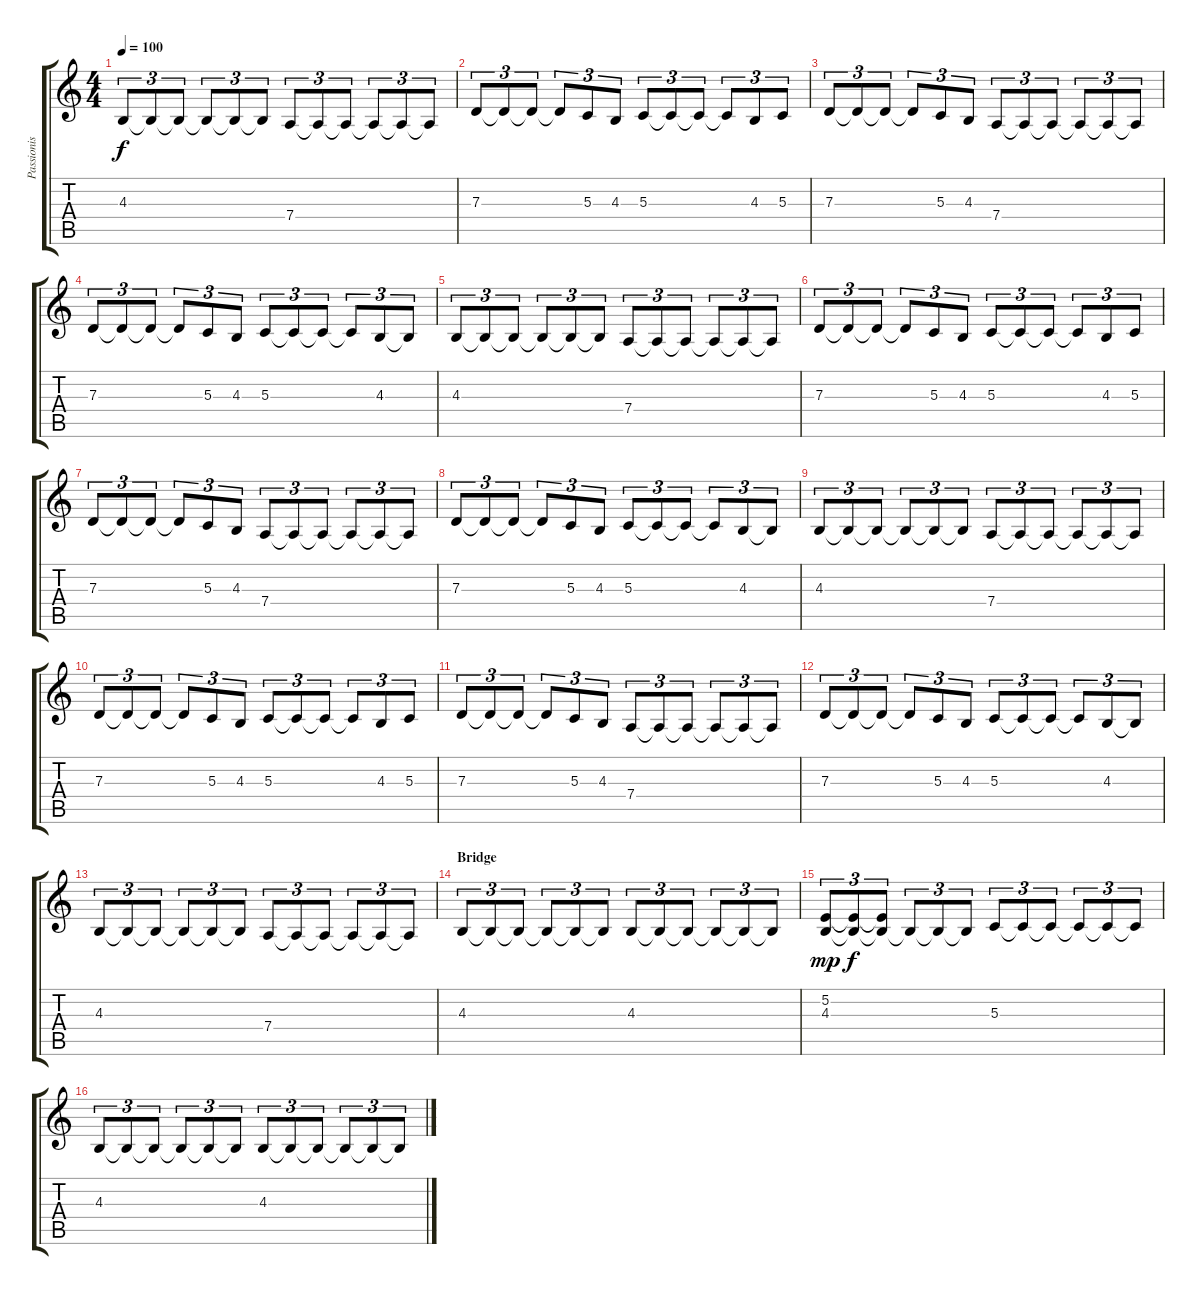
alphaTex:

\track ("Passionis" "Passionis") {instrument choiraahs}
\staff {score tabs}
\tuning (E4 B3 G3 D3 A2 E2) {hide}
\ts (4 4)
\tempo 100
\clef g2
\ks c
4.3.8{tu (3 2) dy f} 4.3{t}.8{tu (3 2)} 4.3{t}.8{tu (3 2)} 4.3{t}.8{tu (3 2)} 4.3{t}.8{tu (3 2)} 4.3{t}.8{tu (3 2)} 7.4.8{tu (3 2)} 7.4{t}.8{tu (3 2)} 7.4{t}.8{tu (3 2)} 7.4{t}.8{tu (3 2)} 7.4{t}.8{tu (3 2)} 7.4{t}.8{tu (3 2)} |
7.3.8{tu (3 2)} 7.3{t}.8{tu (3 2)} 7.3{t}.8{tu (3 2)} 7.3{t}.8{tu (3 2)} 5.3.8{tu (3 2)} 4.3.8{tu (3 2)} 5.3.8{tu (3 2)} 5.3{t}.8{tu (3 2)} 5.3{t}.8{tu (3 2)} 5.3{t}.8{tu (3 2)} 4.3.8{tu (3 2)} 5.3.8{tu (3 2)} |
7.3.8{tu (3 2)} 7.3{t}.8{tu (3 2)} 7.3{t}.8{tu (3 2)} 7.3{t}.8{tu (3 2)} 5.3.8{tu (3 2)} 4.3.8{tu (3 2)} 7.4.8{tu (3 2)} 7.4{t}.8{tu (3 2)} 7.4{t}.8{tu (3 2)} 7.4{t}.8{tu (3 2)} 7.4{t}.8{tu (3 2)} 7.4{t}.8{tu (3 2)} |
7.3.8{tu (3 2)} 7.3{t}.8{tu (3 2)} 7.3{t}.8{tu (3 2)} 7.3{t}.8{tu (3 2)} 5.3.8{tu (3 2)} 4.3.8{tu (3 2)} 5.3.8{tu (3 2)} 5.3{t}.8{tu (3 2)} 5.3{t}.8{tu (3 2)} 5.3{t}.8{tu (3 2)} 4.3.8{tu (3 2)} 4.3{t}.8{tu (3 2)} |
4.3.8{tu (3 2)} 4.3{t}.8{tu (3 2)} 4.3{t}.8{tu (3 2)} 4.3{t}.8{tu (3 2)} 4.3{t}.8{tu (3 2)} 4.3{t}.8{tu (3 2)} 7.4.8{tu (3 2)} 7.4{t}.8{tu (3 2)} 7.4{t}.8{tu (3 2)} 7.4{t}.8{tu (3 2)} 7.4{t}.8{tu (3 2)} 7.4{t}.8{tu (3 2)} |
7.3.8{tu (3 2)} 7.3{t}.8{tu (3 2)} 7.3{t}.8{tu (3 2)} 7.3{t}.8{tu (3 2)} 5.3.8{tu (3 2)} 4.3.8{tu (3 2)} 5.3.8{tu (3 2)} 5.3{t}.8{tu (3 2)} 5.3{t}.8{tu (3 2)} 5.3{t}.8{tu (3 2)} 4.3.8{tu (3 2)} 5.3.8{tu (3 2)} |
7.3.8{tu (3 2)} 7.3{t}.8{tu (3 2)} 7.3{t}.8{tu (3 2)} 7.3{t}.8{tu (3 2)} 5.3.8{tu (3 2)} 4.3.8{tu (3 2)} 7.4.8{tu (3 2)} 7.4{t}.8{tu (3 2)} 7.4{t}.8{tu (3 2)} 7.4{t}.8{tu (3 2)} 7.4{t}.8{tu (3 2)} 7.4{t}.8{tu (3 2)} |
7.3.8{tu (3 2)} 7.3{t}.8{tu (3 2)} 7.3{t}.8{tu (3 2)} 7.3{t}.8{tu (3 2)} 5.3.8{tu (3 2)} 4.3.8{tu (3 2)} 5.3.8{tu (3 2)} 5.3{t}.8{tu (3 2)} 5.3{t}.8{tu (3 2)} 5.3{t}.8{tu (3 2)} 4.3.8{tu (3 2)} 4.3{t}.8{tu (3 2)} |
4.3.8{tu (3 2)} 4.3{t}.8{tu (3 2)} 4.3{t}.8{tu (3 2)} 4.3{t}.8{tu (3 2)} 4.3{t}.8{tu (3 2)} 4.3{t}.8{tu (3 2)} 7.4.8{tu (3 2)} 7.4{t}.8{tu (3 2)} 7.4{t}.8{tu (3 2)} 7.4{t}.8{tu (3 2)} 7.4{t}.8{tu (3 2)} 7.4{t}.8{tu (3 2)} |
7.3.8{tu (3 2)} 7.3{t}.8{tu (3 2)} 7.3{t}.8{tu (3 2)} 7.3{t}.8{tu (3 2)} 5.3.8{tu (3 2)} 4.3.8{tu (3 2)} 5.3.8{tu (3 2)} 5.3{t}.8{tu (3 2)} 5.3{t}.8{tu (3 2)} 5.3{t}.8{tu (3 2)} 4.3.8{tu (3 2)} 5.3.8{tu (3 2)} |
7.3.8{tu (3 2)} 7.3{t}.8{tu (3 2)} 7.3{t}.8{tu (3 2)} 7.3{t}.8{tu (3 2)} 5.3.8{tu (3 2)} 4.3.8{tu (3 2)} 7.4.8{tu (3 2)} 7.4{t}.8{tu (3 2)} 7.4{t}.8{tu (3 2)} 7.4{t}.8{tu (3 2)} 7.4{t}.8{tu (3 2)} 7.4{t}.8{tu (3 2)} |
7.3.8{tu (3 2)} 7.3{t}.8{tu (3 2)} 7.3{t}.8{tu (3 2)} 7.3{t}.8{tu (3 2)} 5.3.8{tu (3 2)} 4.3.8{tu (3 2)} 5.3.8{tu (3 2)} 5.3{t}.8{tu (3 2)} 5.3{t}.8{tu (3 2)} 5.3{t}.8{tu (3 2)} 4.3.8{tu (3 2)} 4.3{t}.8{tu (3 2)} |
4.3.8{tu (3 2)} 4.3{t}.8{tu (3 2)} 4.3{t}.8{tu (3 2)} 4.3{t}.8{tu (3 2)} 4.3{t}.8{tu (3 2)} 4.3{t}.8{tu (3 2)} 7.4.8{tu (3 2)} 7.4{t}.8{tu (3 2)} 7.4{t}.8{tu (3 2)} 7.4{t}.8{tu (3 2)} 7.4{t}.8{tu (3 2)} 7.4{t}.8{tu (3 2)} |
\section ("" "Bridge")
4.3.8{tu (3 2)} 4.3{t}.8{tu (3 2)} 4.3{t}.8{tu (3 2)} 4.3{t}.8{tu (3 2)} 4.3{t}.8{tu (3 2)} 4.3{t}.8{tu (3 2)} 4.3.8{tu (3 2)} 4.3{t}.8{tu (3 2)} 4.3{t}.8{tu (3 2)} 4.3{t}.8{tu (3 2)} 4.3{t}.8{tu (3 2)} 4.3{t}.8{tu (3 2)} |
(5.2 4.3).8{tu (3 2) dy mp} (5.2{t} 4.3{t}).8{tu (3 2) dy f} (5.2{t} 4.3{t}).8{tu (3 2)} 4.3{t}.8{tu (3 2)} 4.3{t}.8{tu (3 2)} 4.3{t}.8{tu (3 2)} 5.3.8{tu (3 2)} 5.3{t}.8{tu (3 2)} 5.3{t}.8{tu (3 2)} 5.3{t}.8{tu (3 2)} 5.3{t}.8{tu (3 2)} 5.3{t}.8{tu (3 2)} |
4.3.8{tu (3 2)} 4.3{t}.8{tu (3 2)} 4.3{t}.8{tu (3 2)} 4.3{t}.8{tu (3 2)} 4.3{t}.8{tu (3 2)} 4.3{t}.8{tu (3 2)} 4.3.8{tu (3 2)} 4.3{t}.8{tu (3 2)} 4.3{t}.8{tu (3 2)} 4.3{t}.8{tu (3 2)} 4.3{t}.8{tu (3 2)} 4.3{t}.8{tu (3 2)}
